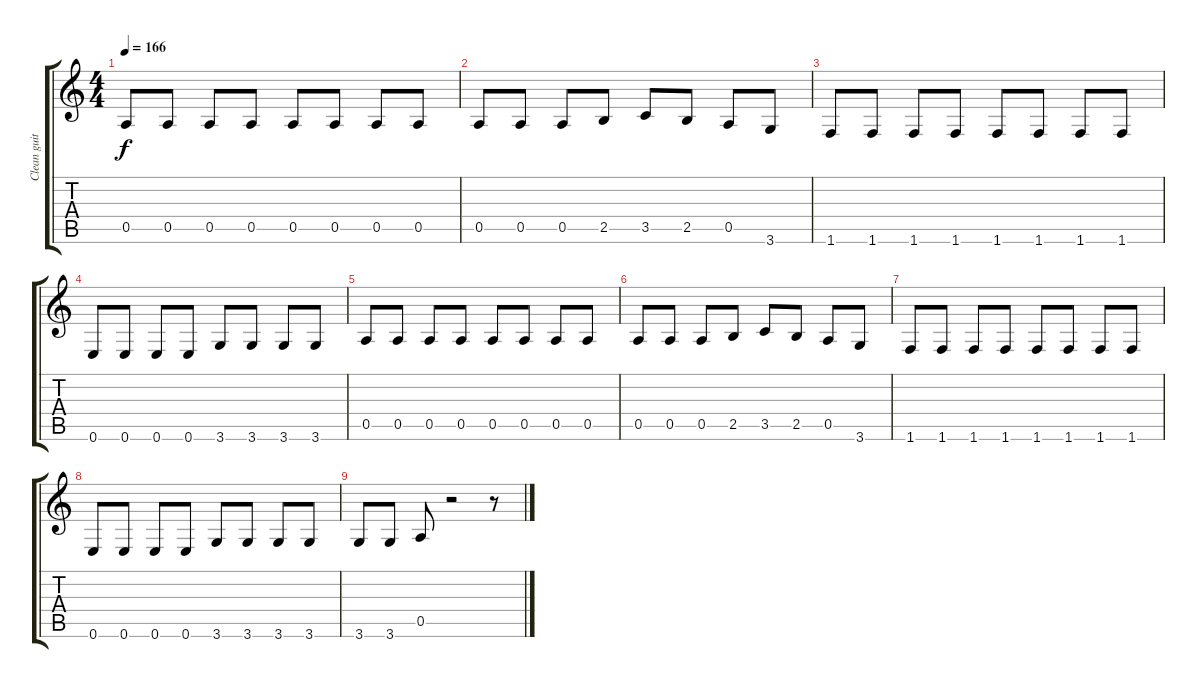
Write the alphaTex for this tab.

\track ("Clean guitar" "Clean guit") {instrument acousticguitarsteel}
\staff {score tabs}
\tuning (E4 B3 G3 D3 A2 E2) {hide}
\ts (4 4)
\tempo 166
\clef g2
\ks c
0.5.8{dy f} 0.5.8 0.5.8 0.5.8 0.5.8 0.5.8 0.5.8 0.5.8 |
0.5.8 0.5.8 0.5.8 2.5.8 3.5.8 2.5.8 0.5.8 3.6.8 |
1.6.8 1.6.8 1.6.8 1.6.8 1.6.8 1.6.8 1.6.8 1.6.8 |
0.6.8 0.6.8 0.6.8 0.6.8 3.6.8 3.6.8 3.6.8 3.6.8 |
0.5.8 0.5.8 0.5.8 0.5.8 0.5.8 0.5.8 0.5.8 0.5.8 |
0.5.8 0.5.8 0.5.8 2.5.8 3.5.8 2.5.8 0.5.8 3.6.8 |
1.6.8 1.6.8 1.6.8 1.6.8 1.6.8 1.6.8 1.6.8 1.6.8 |
0.6.8 0.6.8 0.6.8 0.6.8 3.6.8 3.6.8 3.6.8 3.6.8 |
3.6.8 3.6.8 0.5.8 r.2 r.8
